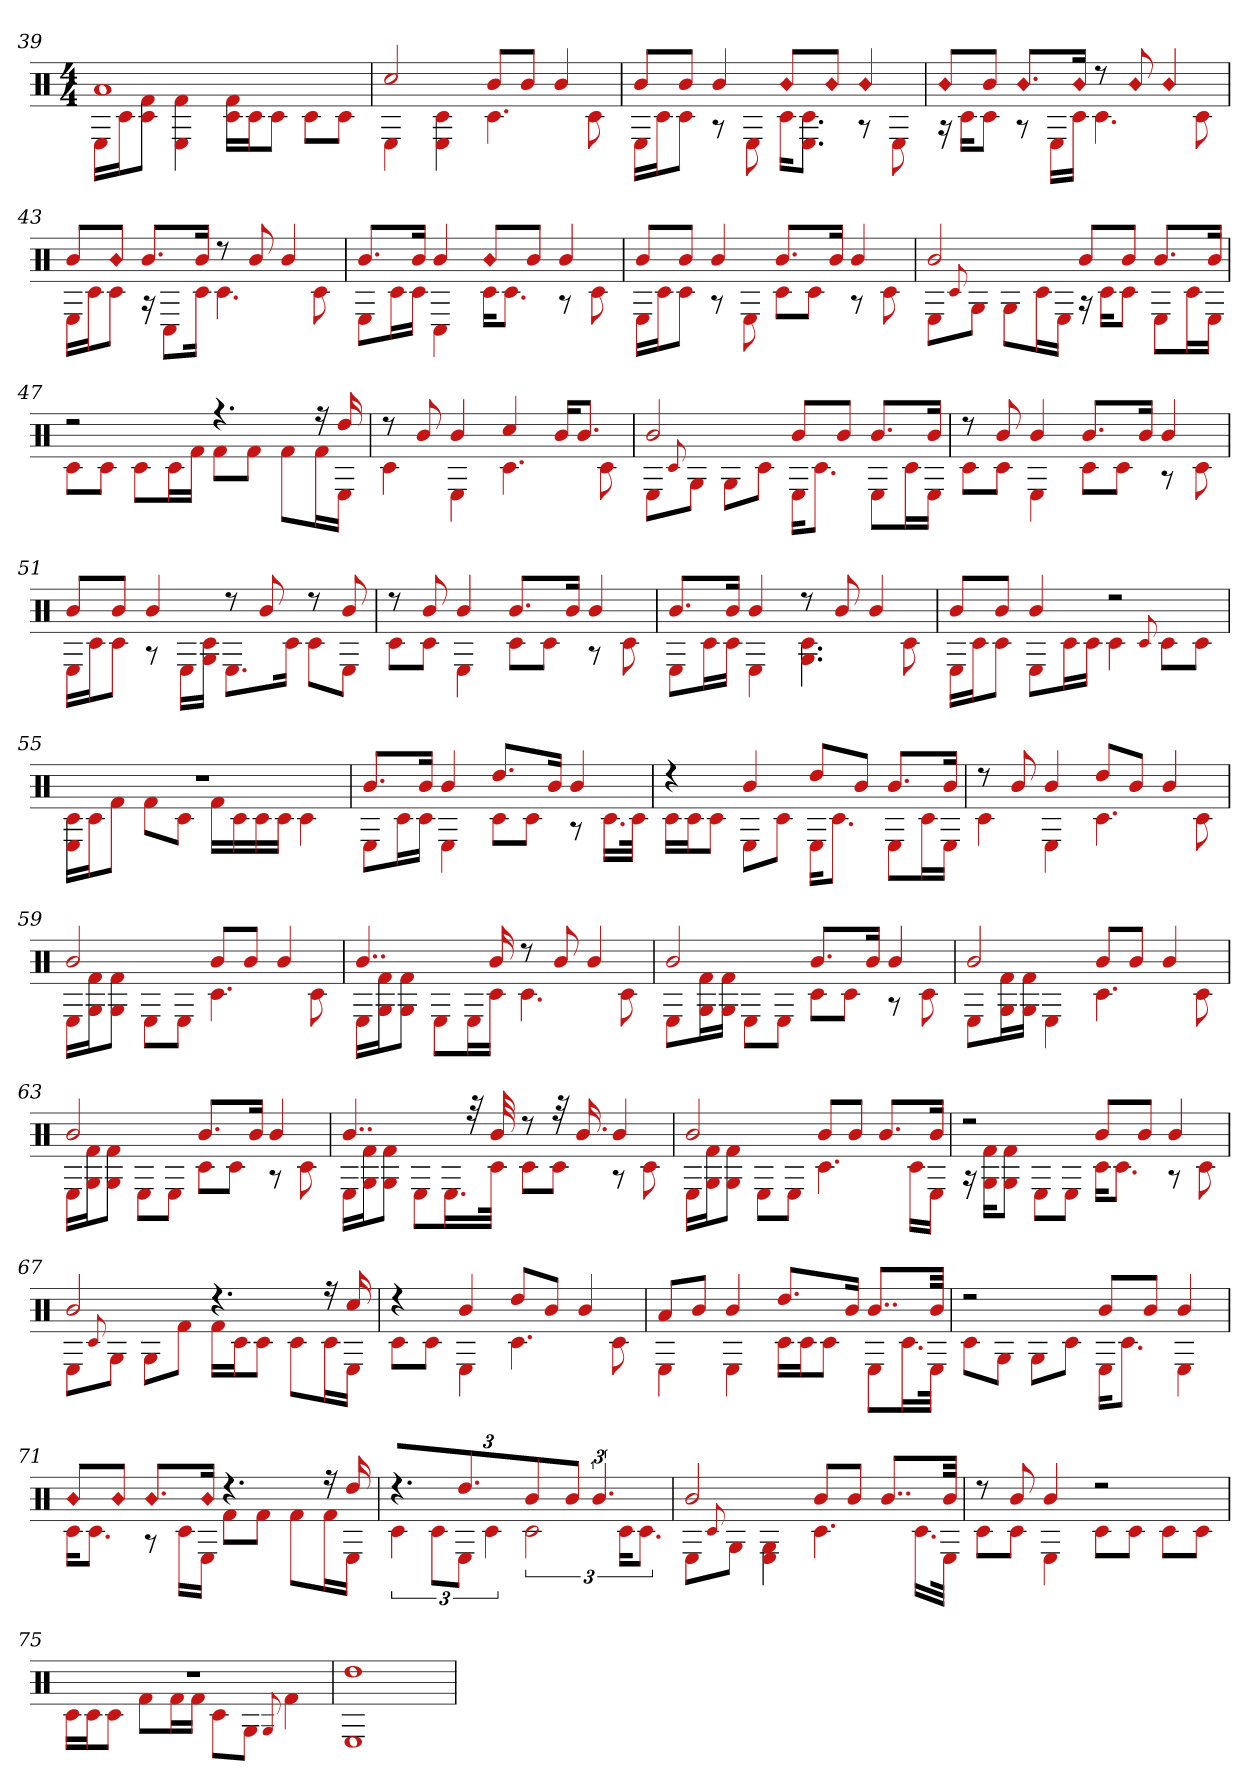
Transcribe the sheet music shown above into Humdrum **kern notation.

**kern
*part1
*staff1
*clefX
*k[]
*M4/4
=39
*^
1a	16ELL
.	16c#J
.	8f# 8c#J
.	4f# 4E
.	16c# 16f#LL
.	16c#J
.	8c#J
.	8c#L
.	8c#J
=40	=40
2cc#	4E
.	4c# 4E
8bL	4.c#
8bJ	.
4b	.
.	8c#
=41	=41
8bL	16ELL
.	16c#J
8bJ	8c#J
4b	8r
.	8E
!LO:N:head=diamond	!
8bL	16c#KL
.	8.E 8.c#J
!LO:N:head=diamond	!
8bJ	.
!LO:N:head=diamond	!
4b	8r
.	8E
=42	=42
!LO:N:head=diamond	!
8bL	16r
.	16c#KL
8bJ	8c#J
!LO:N:head=diamond	!
8.bL	8r
.	16ELL
!LO:N:head=diamond	!
16bJk	16c#JJ
8r	4.c#
!LO:N:head=diamond	!
8b	.
!LO:N:head=diamond	!
4b	.
.	8c#
=43	=43
8bL	16ELL
.	16c#J
!LO:N:head=diamond	!
8bJ	8c#J
8.bL	16r
.	8C#L
16bJk	16c#Jk
8r	4.c#
8b	.
4b	.
.	8c#
=44	=44
8.bL	8EL
.	16c#L
16bJk	16c#JJ
4b	4C#
!LO:N:head=diamond	!
8bL	16c#KL
.	8.c#J
8bJ	.
4b	8r
.	8c#
=45	=45
8bL	16ELL
.	16c#J
8bJ	8c#J
4b	8r
.	8E
8.bL	8c#L
.	8c#J
16bJk	.
4b	8r
.	8c#
=46	=46
2b	8EL
.	8qqc#
.	8GJ
.	8GL
.	16c#L
.	16EJJ
8bL	16r
.	16c#KL
8bJ	8c#J
8.bL	8EL
.	16c#L
16bJk	16EJJ
=47	=47
2r	8c#L
.	8c#J
.	8c#L
.	16c#L
.	16f#JJ
4.r	8f#L
.	8f#J
.	8f#L
16r	16f#L
16dd	16EJJ
=48	=48
8r	4c#
8b	.
4b	4E
4cc#	4.c#
16bKL	.
8.bJ	.
.	8c#
=49	=49
2b	8EL
.	8qqc#
.	8GJ
.	8GL
.	8c#J
8bL	16EKL
.	8.c#J
8bJ	.
8.bL	8EL
.	16c#L
16bJk	16EJJ
=50	=50
8r	8c#L
8b	8c#J
4b	4E
8.bL	8c#L
.	8c#J
16bJk	.
4b	8r
.	8c#
=51	=51
8bL	16ELL
.	16c#J
8bJ	8c#J
4b	8r
.	16ELL
.	16G 16c#JJ
8r	8.EL
8b	.
.	16c#Jk
8r	8c#L
8b	8EJ
=52	=52
8r	8c#L
8b	8c#J
4b	4E
8.bL	8c#L
.	8c#J
16bJk	.
4b	8r
.	8c#
=53	=53
8.bL	8EL
.	16c#L
16bJk	16c#JJ
4b	4E
8r	4.c# 4.G
8b	.
4b	.
.	8c#
=54	=54
8bL	16ELL
.	16c#J
8bJ	8c#J
4b	8EL
.	16c#L
.	16c#JJ
2r	4c#
.	8qqc#
.	8c#L
.	8c#J
=55	=55
1r	16E 16c#LL
.	16c#J
.	8f#J
.	8f#L
.	8c#J
.	16f#LL
.	16c#
.	16c#
.	16c#JJ
.	4c#
=56	=56
8.bL	8EL
.	16c#L
16bJk	16c#JJ
4b	4E
8.ddL	8c#L
.	8c#J
16bJk	.
4b	8r
.	16.c#LL
.	32c#JJk
=57	=57
4r	16c#LL
.	16c#J
.	8c#J
4b	8EL
.	8c#J
8ddL	16EKL
.	8.c#J
8bJ	.
8.bL	8EL
.	16c#L
16bJk	16EJJ
=58	=58
8r	4c#
8b	.
4b	4E
8ddL	4.c#
8bJ	.
4b	.
.	8c#
=59	=59
2b	16ELL
.	16f# 16GJ
.	8f# 8GJ
.	8EL
.	8EJ
8bL	4.c#
8bJ	.
4b	.
.	8c#
=60	=60
4..b	16ELL
.	16f# 16GJ
.	8f# 8GJ
.	8EL
.	16EL
16b	16c#JJ
8r	4.c#
8b	.
4b	.
.	8c#
=61	=61
2b	8EL
.	16G 16f#L
.	16G 16f#JJ
.	8EL
.	8EJ
8.bL	8c#L
.	8c#J
16bJk	.
4b	8r
.	8c#
=62	=62
2b	8EL
.	16f# 16GL
.	16f# 16GJJ
.	4E
8bL	4.c#
8bJ	.
4b	.
.	8c#
=63	=63
2b	16ELL
.	16f# 16GJ
.	8G 8f#J
.	8EL
.	8EJ
8.bL	8c#L
.	8c#J
16bJk	.
4b	8r
.	8c#
=64	=64
4..b	16ELL
.	16f# 16GJ
.	8G 8f#J
.	8EL
.	16.EL
32r	.
32b	32c#JJk
8r	8c#L
32r	8c#J
16.b	.
4b	8r
.	8c#
=65	=65
2b	16ELL
.	16G 16f#J
.	8G 8f#J
.	8EL
.	8EJ
8bL	4.c#
8bJ	.
8.bL	.
.	16c#LL
16bJk	16EJJ
=66	=66
2r	16r
.	16f# 16GKL
.	8f# 8GJ
.	8EL
.	8EJ
8bL	16c#KL
.	8.c#J
8bJ	.
4b	8r
.	8c#
=67	=67
2b	8EL
.	8qqc#
.	8GJ
.	8GL
.	8f#J
4.r	16f#LL
.	16c#J
.	8c#J
.	8c#L
16r	16c#L
16cc#	16EJJ
=68	=68
4r	8c#L
.	8c#J
4b	4E
8ddL	4.c#
8bJ	.
4b	.
.	8c#
=69	=69
8aL	4E
8bJ	.
4b	4E
8.ddL	16c#LL
.	16c#J
.	8c#J
16bJk	.
8..bL	8EL
.	16.c#L
32bJkk	32EJJk
=70	=70
2r	8c#L
.	8GJ
.	8GL
.	8c#J
8bL	16EKL
.	8.c#J
8bJ	.
4b	4E
=71	=71
!LO:N:head=diamond	!
8bL	16c#KL
.	8.c#J
!LO:N:head=diamond	!
8bJ	.
!LO:N:head=diamond	!
8.bL	8r
.	16c#LL
!LO:N:head=diamond	!
16bJk	16EJJ
4.r	8f#L
.	8f#J
.	8f#L
16r	16f#L
16dd	16EJJ
=72	=72
6.r	6c#
.	12c#L
6.dd	12EJ
.	6c#
6b	3c#
12bJ	.
6.b	.
.	24c#KL
.	12.c#J
=73	=73
2b	8EL
.	8qqc#
.	8GJ
.	4G 4E
8bL	4.c#
8bJ	.
8..bL	.
.	16.c#LL
32bJkk	32EJJk
=74	=74
8r	8c#L
8b	8c#J
4b	4E
2r	8c#L
.	8c#J
.	8c#L
.	8c#J
=75	=75
1r	16c#LL
.	16c#J
.	8c#J
.	8f#L
.	16f#L
.	16f#JJ
.	8c#L
.	8GJ
.	8qqG
.	4f#
=76	=76
1dd	1E
*v	*v
=
*-
